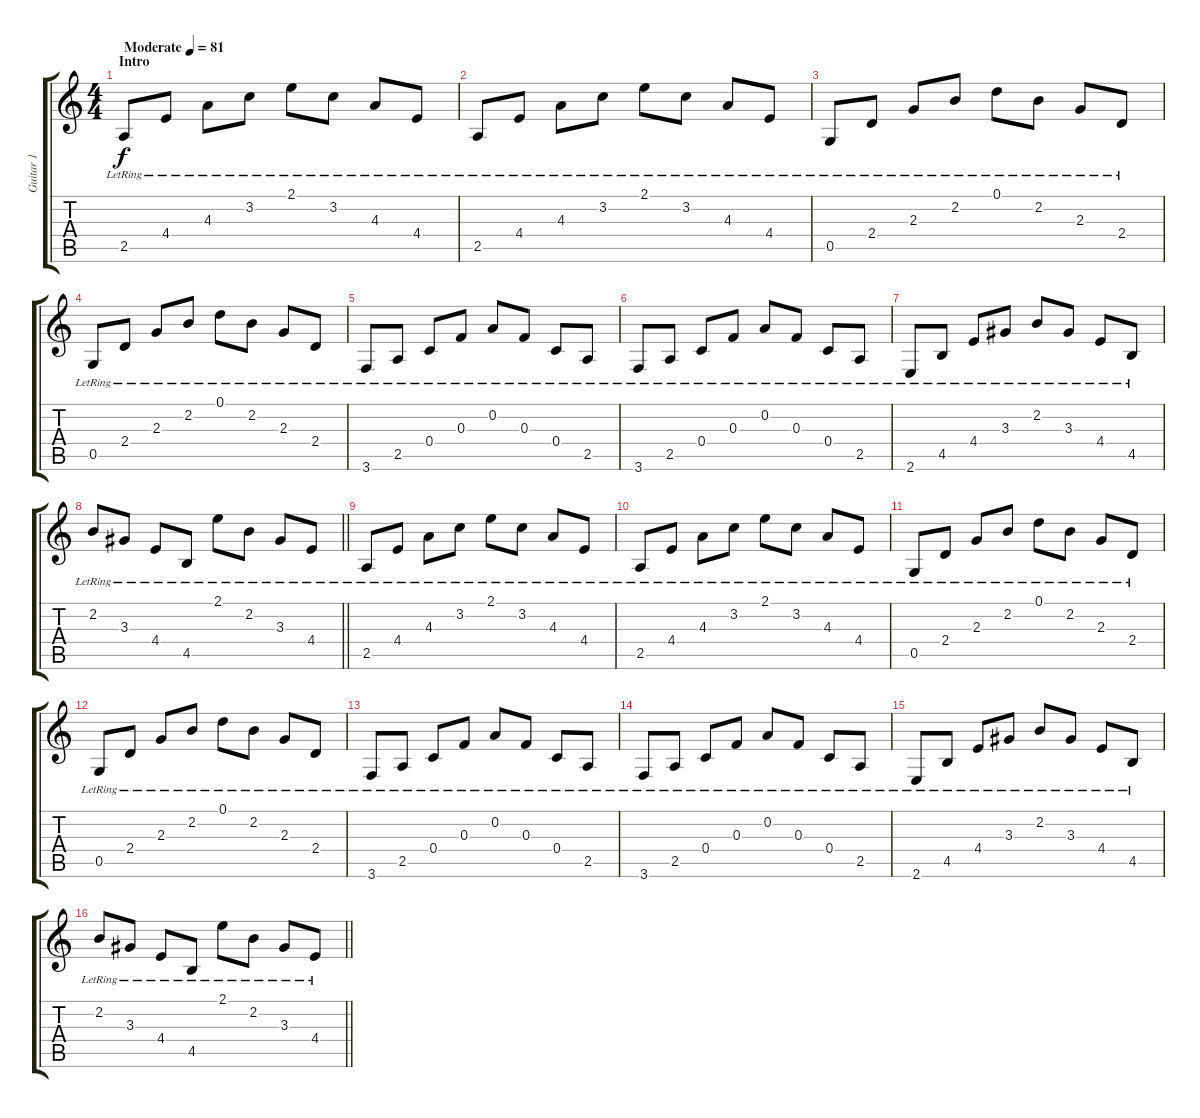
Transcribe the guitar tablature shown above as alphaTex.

\track ("Guitar 1" "Guitar 1") {instrument electricguitarclean}
\staff {score tabs}
\tuning (D4 A3 F3 C3 G2 D2) {hide}
\ts (4 4)
\section ("" "Intro")
\tempo (81 "Moderate")
\clef g2
\ks c
2.5{lr}.8{dy f instrument electricguitarclean} 4.4{lr}.8 4.3{lr}.8 3.2{lr}.8 2.1{lr}.8 3.2{lr}.8 4.3{lr}.8 4.4{lr}.8 |
2.5{lr}.8 4.4{lr}.8 4.3{lr}.8 3.2{lr}.8 2.1{lr}.8 3.2{lr}.8 4.3{lr}.8 4.4{lr}.8 |
0.5{lr}.8 2.4{lr}.8 2.3{lr}.8 2.2{lr}.8 0.1{lr}.8 2.2{lr}.8 2.3{lr}.8 2.4{lr}.8 |
0.5{lr}.8 2.4{lr}.8 2.3{lr}.8 2.2{lr}.8 0.1{lr}.8 2.2{lr}.8 2.3{lr}.8 2.4{lr}.8 |
3.6{lr}.8 2.5{lr}.8 0.4{lr}.8 0.3{lr}.8 0.2{lr}.8 0.3{lr}.8 0.4{lr}.8 2.5{lr}.8 |
3.6{lr}.8 2.5{lr}.8 0.4{lr}.8 0.3{lr}.8 0.2{lr}.8 0.3{lr}.8 0.4{lr}.8 2.5{lr}.8 |
2.6{lr}.8 4.5{lr}.8 4.4{lr}.8 3.3{lr}.8 2.2{lr}.8 3.3{lr}.8 4.4{lr}.8 4.5{lr}.8 |
\barLineRight lightlight
2.2{lr}.8 3.3{lr}.8 4.4{lr}.8 4.5{lr}.8 2.1{lr}.8 2.2{lr}.8 3.3{lr}.8 4.4{lr}.8 |
2.5{lr}.8 4.4{lr}.8 4.3{lr}.8 3.2{lr}.8 2.1{lr}.8 3.2{lr}.8 4.3{lr}.8 4.4{lr}.8 |
2.5{lr}.8 4.4{lr}.8 4.3{lr}.8 3.2{lr}.8 2.1{lr}.8 3.2{lr}.8 4.3{lr}.8 4.4{lr}.8 |
0.5{lr}.8 2.4{lr}.8 2.3{lr}.8 2.2{lr}.8 0.1{lr}.8 2.2{lr}.8 2.3{lr}.8 2.4{lr}.8 |
0.5{lr}.8 2.4{lr}.8 2.3{lr}.8 2.2{lr}.8 0.1{lr}.8 2.2{lr}.8 2.3{lr}.8 2.4{lr}.8 |
3.6{lr}.8 2.5{lr}.8 0.4{lr}.8 0.3{lr}.8 0.2{lr}.8 0.3{lr}.8 0.4{lr}.8 2.5{lr}.8 |
3.6{lr}.8 2.5{lr}.8 0.4{lr}.8 0.3{lr}.8 0.2{lr}.8 0.3{lr}.8 0.4{lr}.8 2.5{lr}.8 |
2.6{lr}.8 4.5{lr}.8 4.4{lr}.8 3.3{lr}.8 2.2{lr}.8 3.3{lr}.8 4.4{lr}.8 4.5{lr}.8 |
\barLineRight lightlight
2.2{lr}.8 3.3{lr}.8 4.4{lr}.8 4.5{lr}.8 2.1{lr}.8 2.2{lr}.8 3.3{lr}.8 4.4{lr}.8
